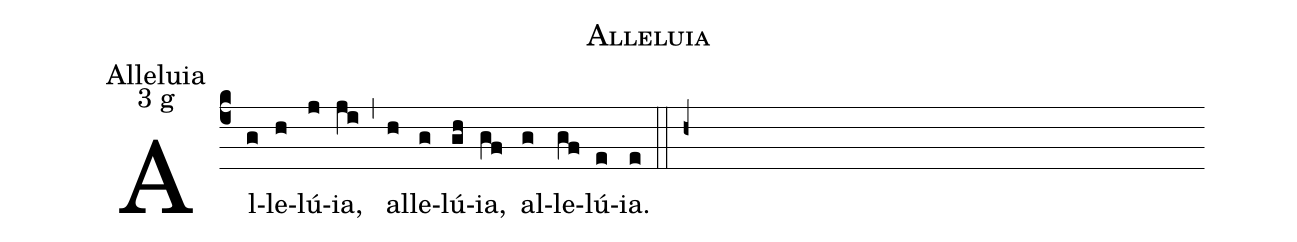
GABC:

name: Alleluia;
office-part: Alleluia;
mode: 3;
mode-differentia: g;
%%
(c4)

Al(g)le(h)lú(j)ia,(ji) (,) al(h)le(g)lú(gh)ia,(gf) al(g)le(gf)lú(e)ia.(e)

(::)

(h+)
